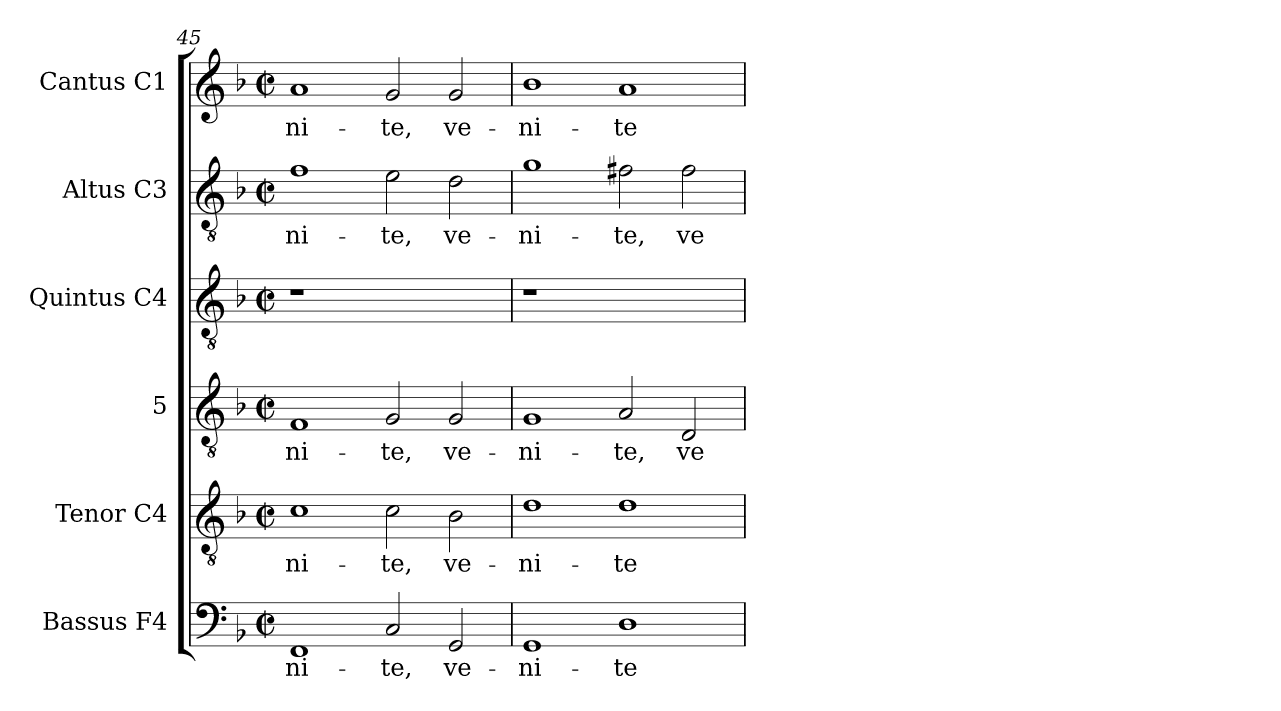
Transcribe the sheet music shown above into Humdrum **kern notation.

**kern	**text	**kern	**text	**kern	**text	**kern	**kern	**text	**kern	**text
*part6	*part6	*part5	*part5	*part4	*part4	*part3	*part2	*part2	*part1	*part1
*staff6	*staff6	*staff5	*staff5	*staff4	*staff4	*staff3	*staff2	*staff2	*staff1	*staff1
*I"Bassus  F4	*	*I"Tenor  C4	*	*I"5	*	*I"Quintus  C4	*I"Altus  C3	*	*I"Cantus  C1	*
*I'B	*	*I'T	*	*	*	*	*I'A	*	*I'C	*
*clefF4	*	*clefGv2	*	*clefGv2	*	*clefGv2	*clefGv2	*	*clefG2	*
*k[b-]	*	*k[b-]	*	*k[b-]	*	*k[b-]	*k[b-]	*	*k[b-]	*
*F:	*	*F:	*	*F:	*	*F:	*F:	*	*F:	*
*M2/2	*	*M2/2	*	*M2/2	*	*M2/2	*M2/2	*	*M2/2	*
*met(c|)	*	*met(c|)	*	*met(c|)	*	*met(c|)	*met(c|)	*	*met(c|)	*
=45	=45	=45	=45	=45	=45	=45	=45	=45	=45	=45
!	!LO:LY:b:cj	!	!LO:LY:b:cj	!	!LO:LY:b:cj	!	!	!LO:LY:b:cj	!	!LO:LY:b:cj
1FF	-ni-	1c	-ni-	1F	-ni-	1r	1f	-ni-	1a	-ni-
!	!LO:LY:b:cj	!	!LO:LY:b:cj	!	!LO:LY:b:cj	!	!	!LO:LY:b:cj	!	!LO:LY:b:cj
2C/	-te,	2c\	-te,	2G/	-te,	1ryy	2e\	-te,	2g/	-te,
!	!LO:LY:b:cj	!	!LO:LY:b:cj	!	!LO:LY:b:cj	!	!	!LO:LY:b:cj	!	!LO:LY:b:cj
2GG/	ve-	2B-\	ve-	2G/	ve-	.	2d\	ve-	2g/	ve-
!!LO:PB:g=z
=46	=46	=46	=46	=46	=46	=46	=46	=46	=46	=46
!	!LO:LY:b:cj	!	!LO:LY:b:cj	!	!LO:LY:b:cj	!	!	!LO:LY:b:cj	!	!LO:LY:b:cj
1GG	-ni-	1d	-ni-	1G	-ni-	1r	1g	-ni-	1b-	-ni-
!	!LO:LY:b:cj	!	!LO:LY:b:cj	!	!LO:LY:b:cj	!	!	!LO:LY:b:cj	!	!LO:LY:b:cj
1D	-te	1d	-te	2A/	-te,	1ryy	2f#X\	-te,	1a	-te
!	!	!	!	!	!LO:LY:b:cj	!	!	!LO:LY:b:cj	!	!
.	.	.	.	2D/	ve-	.	2f#\	ve-	.	.
=	=	=	=	=	=	=	=	=	=	=
*-	*-	*-	*-	*-	*-	*-	*-	*-	*-	*-
